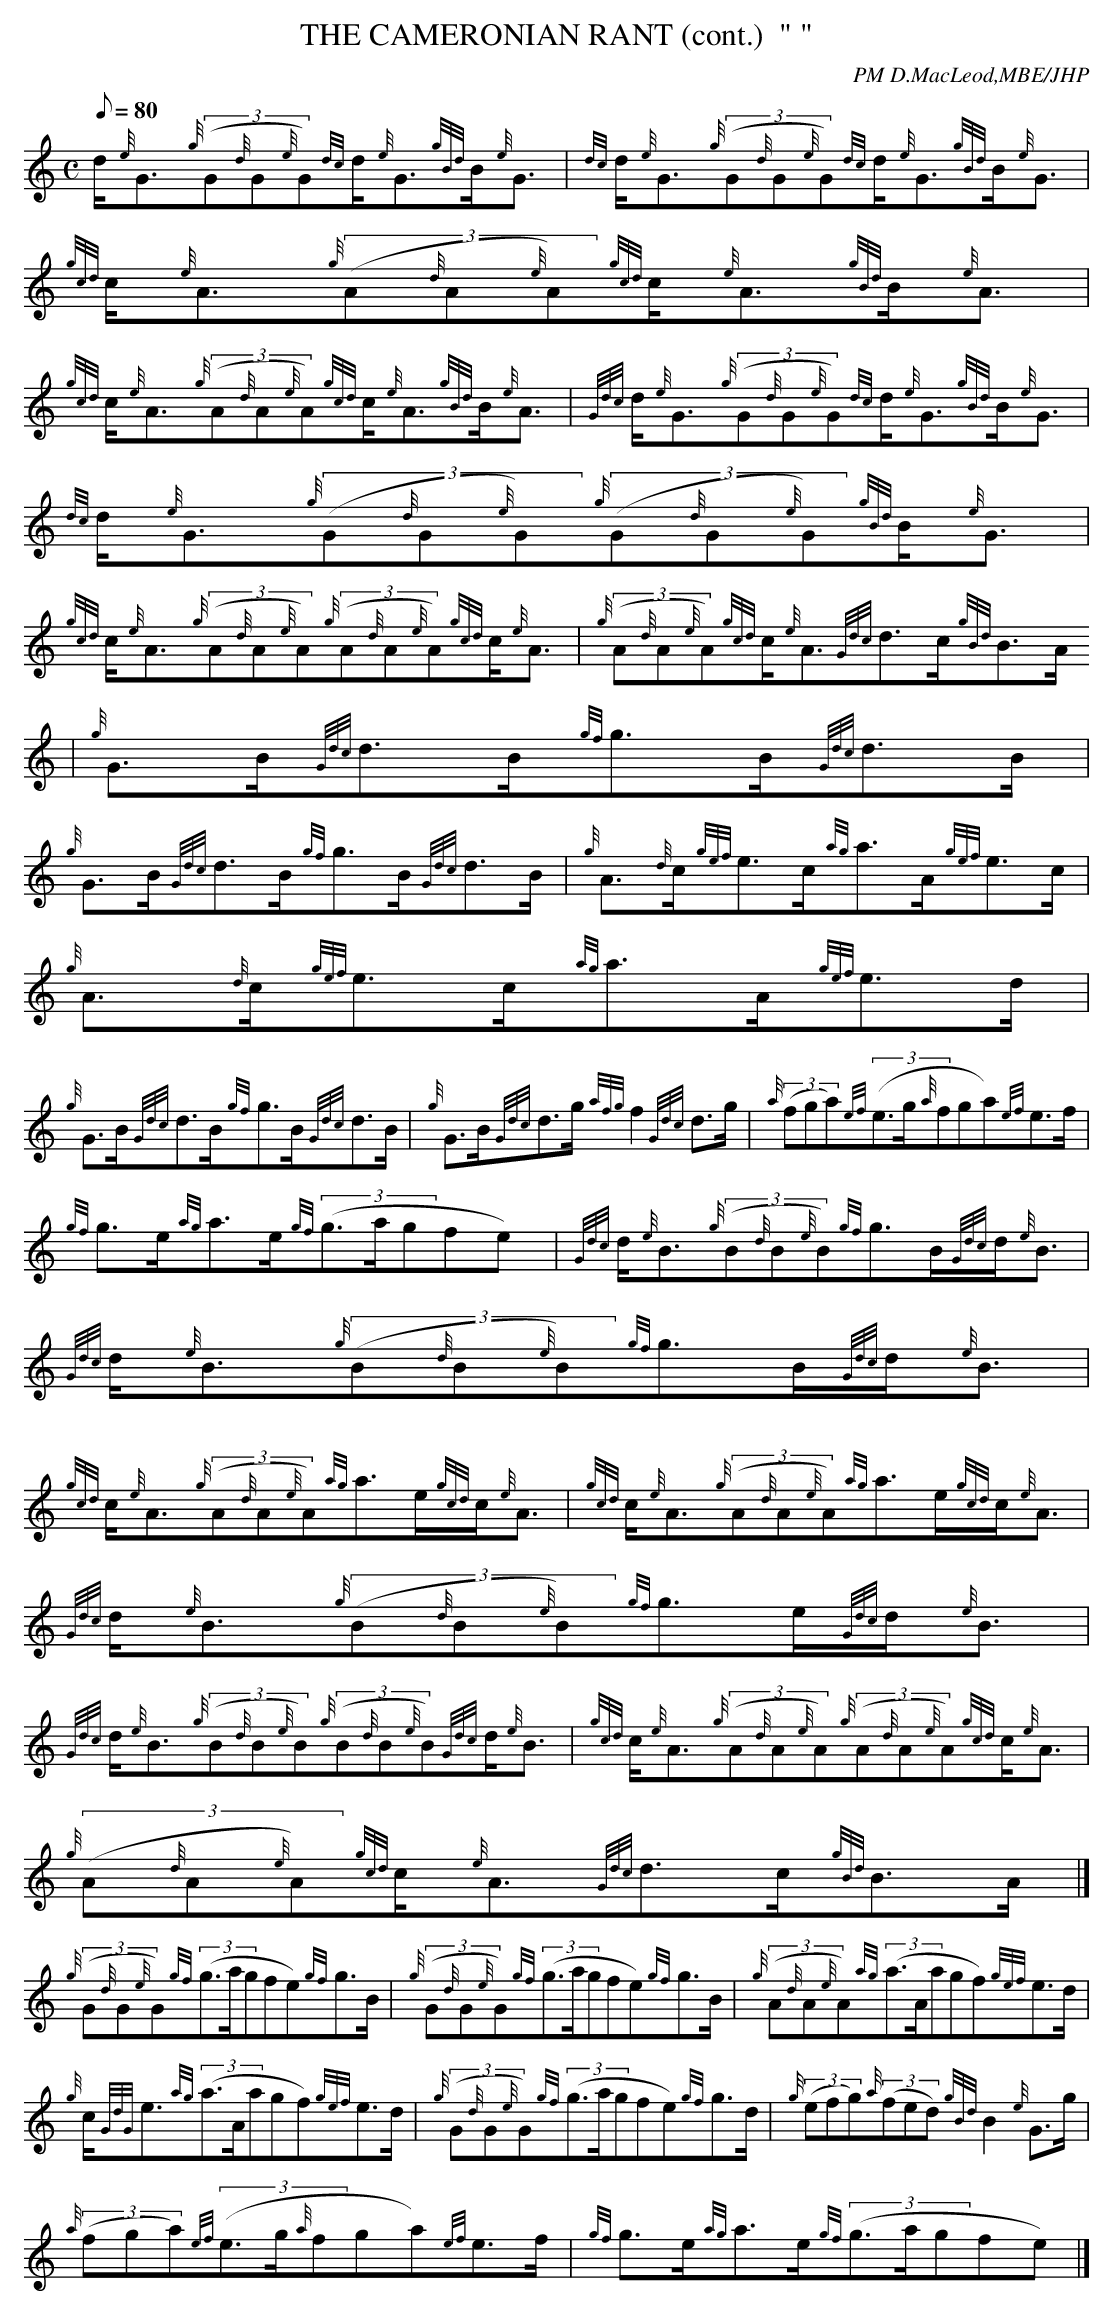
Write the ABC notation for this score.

X:1
T:THE CAMERONIAN RANT (cont.)  " "
M:C
L:1/8
Q:80
C:PM D.MacLeod,MBE/JHP
K:HP
d/2{e}G3/2{g}((3G{d}G{e}G){dc}d/2{e}G3/2{gBd}B/2{e}G3/2 | \
{dc}d/2{e}G3/2{g}((3G{d}G{e}G){dc}d/2{e}G3/2{gBd}B/2{e}G3/2 | \
{gcd}c/2{e}A3/2{g}((3A{d}A{e}A){gcd}c/2{e}A3/2{gBd}B/2{e}A3/2 |
{gcd}c/2{e}A3/2{g}((3A{d}A{e}A){gcd}c/2{e}A3/2{gBd}B/2{e}A3/2 | \
{Gdc}d/2{e}G3/2{g}((3G{d}G{e}G){dc}d/2{e}G3/2{gBd}B/2{e}G3/2 | \
{dc}d/2{e}G3/2{g}((3G{d}G{e}G){g}((3G{d}G{e}G){gBd}B/2{e}G3/2 |
{gcd}c/2{e}A3/2{g}((3A{d}A{e}A){g}((3A{d}A{e}A){gcd}c/2{e}A3/2 | \
{g}((3A{d}A{e}A){gcd}c/2{e}A3/2{Gdc}d3/2c/2{gBd}B3/2A/2[ | \
{g}G3/2B/2{Gdc}d3/2B/2{gf}g3/2B/2{Gdc}d3/2B/2 |
{g}G3/2B/2{Gdc}d3/2B/2{gf}g3/2B/2{Gdc}d3/2B/2 | \
{g}A3/2{d}c/2{gef}e3/2c/2{ag}a3/2A/2{gef}e3/2c/2 | \
{g}A3/2{d}c/2{gef}e3/2c/2{ag}a3/2A/2{gef}e3/2d/2 |
{g}G3/2B/2{Gdc}d3/2B/2{gf}g3/2B/2{Gdc}d3/2B/2 | \
{g}G3/2B/2{Gdc}d3/2g/2{afg}f2{Gdc}d3/2g/2 | \
{a}((3fga){ef}((3e3/2g/2{a}fga){ef}e3/2f/2 |
{gf}g3/2e/2{ag}a3/2e/2{gf}((3g3/2a/2gfe)[ | \
{Gdc}d/2{e}B3/2{g}((3B{d}B{e}B){gf}g3/2B/2{Gdc}d/2{e}B3/2 | \
{Gdc}d/2{e}B3/2{g}((3B{d}B{e}B){gf}g3/2B/2{Gdc}d/2{e}B3/2 |
{gcd}c/2{e}A3/2{g}((3A{d}A{e}A){ag}a3/2e/2{gcd}c/2{e}A3/2 | \
{gcd}c/2{e}A3/2{g}((3A{d}A{e}A){ag}a3/2e/2{gcd}c/2{e}A3/2 | \
{Gdc}d/2{e}B3/2{g}((3B{d}B{e}B){gf}g3/2e/2{Gdc}d/2{e}B3/2 |
{Gdc}d/2{e}B3/2{g}((3B{d}B{e}B){g}((3B{d}B{e}B){Gdc}d/2{e}B3/2 | \
{gcd}c/2{e}A3/2{g}((3A{d}A{e}A){g}((3A{d}A{e}A){gcd}c/2{e}A3/2 | \
{g}((3A{d}A{e}A){gcd}c/2{e}A3/2{Gdc}d3/2c/2{gBd}B3/2A/2|]
{g}((3G{d}G{e}G){gf}((3g3/2a/2gfe){gf}g3/2B/2 | \
{g}((3G{d}G{e}G){gf}((3g3/2a/2gfe){gf}g3/2B/2 | \
{g}((3A{d}A{e}A){ag}((3a3/2A/2agf){gef}e3/2d/2 |
{g}c/2{GdG}e3/2{ag}((3a3/2A/2agf){gef}e3/2d/2 | \
{g}((3G{d}G{e}G){gf}((3g3/2a/2gfe){gf}g3/2d/2 | \
{g}((3efg){a}((3fed){gBd}B2{e}G3/2g/2 |
{a}((3fga){ef}((3e3/2g/2{a}fga){ef}e3/2f/2 | \
{gf}g3/2e/2{ag}a3/2e/2{gf}((3g3/2a/2gfe)|]
